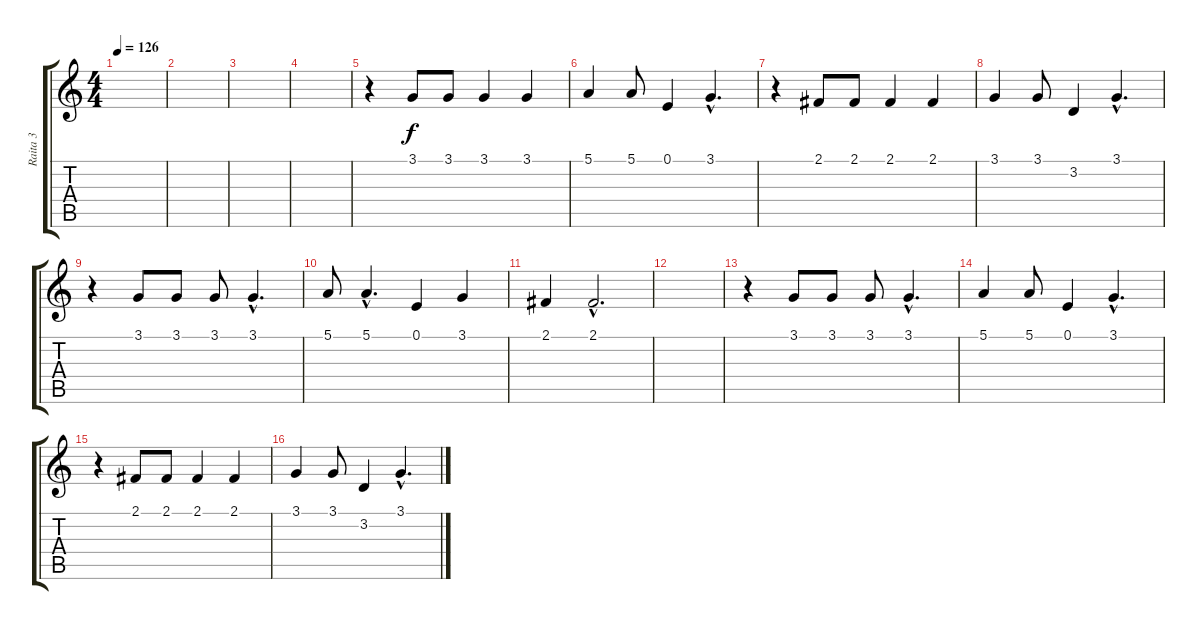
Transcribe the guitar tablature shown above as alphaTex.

\track ("Raita 3" "Raita 3") {instrument lead8bassandlead}
\staff {score tabs}
\tuning (E4 B3 G3 D3 A2 E2) {hide}
\ts (4 4)
\tempo 126
\clef g2
\ks c
|
|
|
|
r.4 3.1.8 3.1.8 3.1.4 3.1.4 |
5.1.4 5.1.8 0.1.4 3.1{hac}.4{d} |
r.4 2.1.8 2.1.8 2.1.4 2.1.4 |
3.1.4 3.1.8 3.2.4 3.1{hac}.4{d} |
r.4 3.1.8 3.1.8 3.1.8 3.1{hac}.4{d} |
5.1.8 5.1{hac}.4{d} 0.1.4 3.1.4 |
2.1.4 2.1{hac}.2{d} |
|
r.4 3.1.8 3.1.8 3.1.8 3.1{hac}.4{d} |
5.1.4 5.1.8 0.1.4 3.1{hac}.4{d} |
r.4 2.1.8 2.1.8 2.1.4 2.1.4 |
3.1.4 3.1.8 3.2.4 3.1{hac}.4{d}
